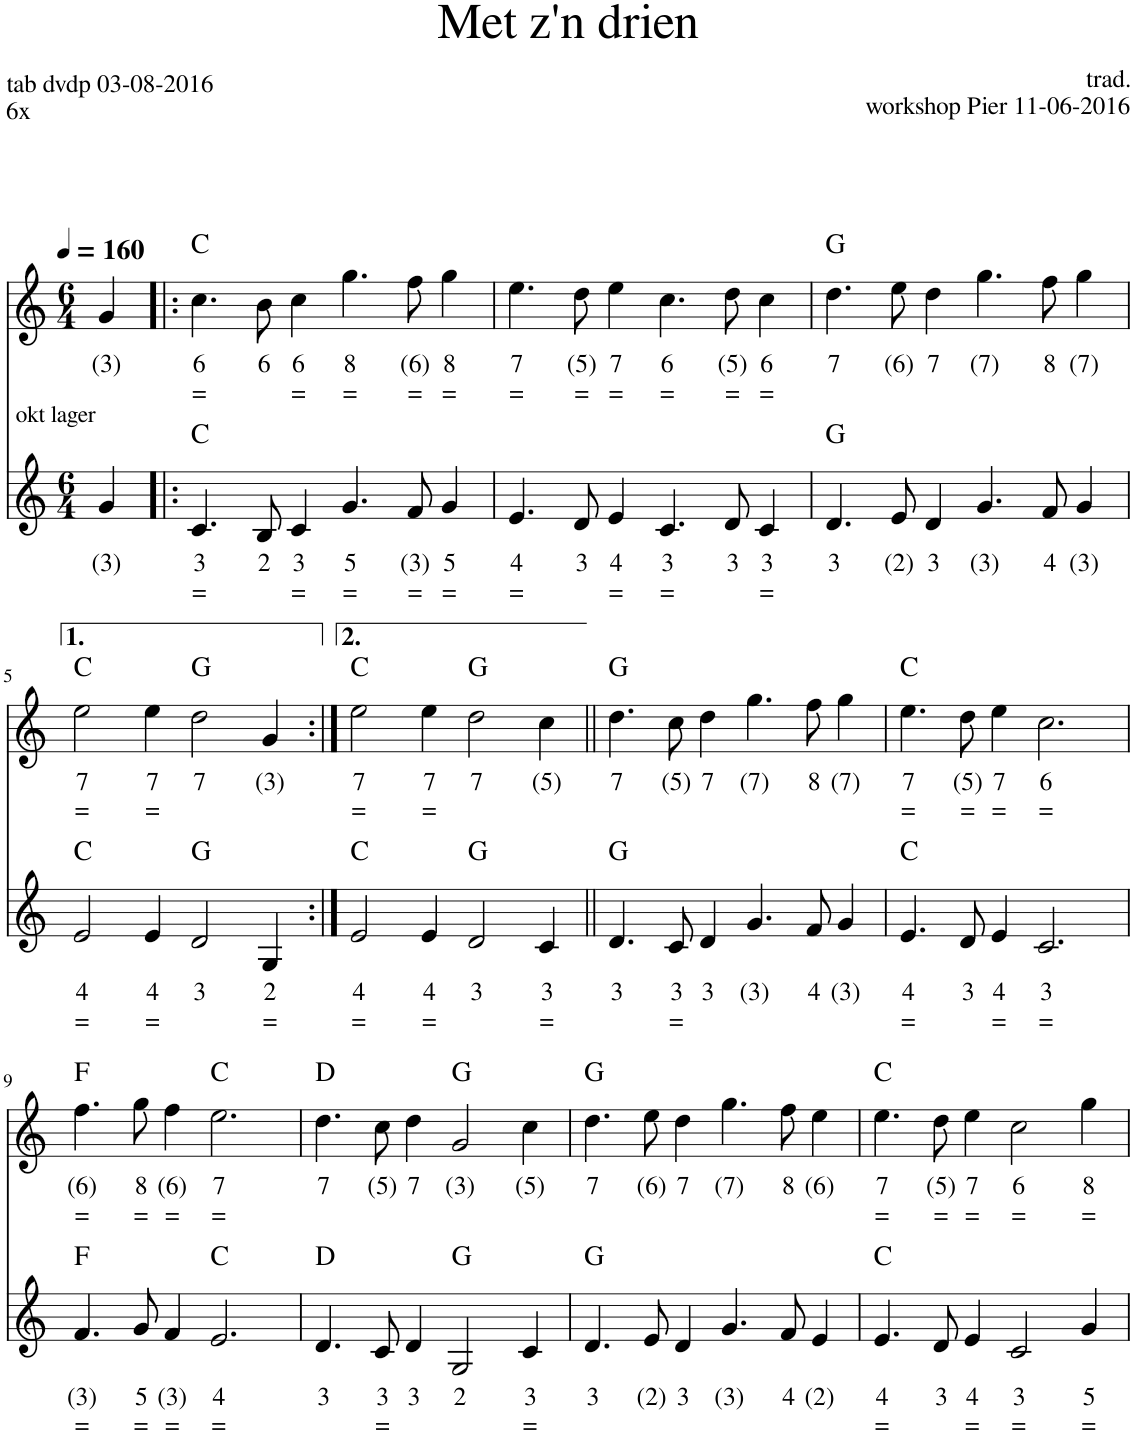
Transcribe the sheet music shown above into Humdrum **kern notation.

**kern	**text	**text	**kern	**text	**text	**kern	**text	**text	**kern	**text	**text	**harte
*part4	*part4	*part4	*part3	*part3	*part3	*part2	*part2	*part2	*part1	*part1	*part1	*part1
*staff4	*staff4	*staff4	*staff3	*staff3	*staff3	*staff2	*staff2	*staff2	*staff1	*staff1	*staff1	*
*I"Stem	*	*	*I"Stem	*	*	*I"Stem	*	*	*I"Stem	*	*	*
*stria5	*	*	*stria5	*	*	*	*	*	*	*	*	*
*clefG2	*	*	*clefG2	*	*	*clefG2	*	*	*clefG2	*	*	*
*k[]	*	*	*k[]	*	*	*k[]	*	*	*k[]	*	*	*
*M6/4	*	*	*M6/4	*	*	*M6/4	*	*	*M6/4	*	*	*
*MM160	*	*	*MM160	*	*	*MM160	*	*	*MM160	*	*	*
=1	=1	=1	=1	=1	=1	=1	=1	=1	=1	=1	=1	=1
!	!	!	!	!	!	!LO:TX:a:t=okt lager	!	!	!	!	!	!
!	!	!	!	!	!	!	!LO:LY:b	!	!	!LO:LY:b	!	!
4r	.	.	4r	.	.	4g/	(3)	.	4g/	(3)	.	.
=2!|:	=2!|:	=2!|:	=2!|:	=2!|:	=2!|:	=2!|:	=2!|:	=2!|:	=2!|:	=2!|:	=2!|:	=2!|:
!	!	!	!	!	!	!	!LO:LY:b	!LO:LY:b	!	!LO:LY:b	!LO:LY:b	!
2.aa	(7)	=	2.e	(2)	.	4.c/	3	=	4.cc\	6	=	C:maj
!	!	!	!	!	!	!	!LO:LY:b	!	!	!LO:LY:b	!	!
.	.	.	.	.	.	8B/	2	.	8b\	6	.	.
!	!	!	!	!	!	!	!LO:LY:b	!LO:LY:b	!	!LO:LY:b	!LO:LY:b	!
.	.	.	.	.	.	4c/	3	=	4cc\	6	=	.
!	!	!	!	!	!	!	!LO:LY:b	!LO:LY:b	!	!LO:LY:b	!LO:LY:b	!
2.ee	7	=	2.e 2.b	6(2)	.	4.g/	5	=	4.gg\	8	=	.
!	!	!	!	!	!	!	!LO:LY:b	!LO:LY:b	!	!LO:LY:b	!LO:LY:b	!
.	.	.	.	.	.	8f/	(3)	=	8ff\	(6)	=	.
!	!	!	!	!	!	!	!LO:LY:b	!LO:LY:b	!	!LO:LY:b	!LO:LY:b	!
.	.	.	.	.	.	4g/	5	=	4gg\	8	=	.
=3	=3	=3	=3	=3	=3	=3	=3	=3	=3	=3	=3	=3
!	!	!	!	!	!	!	!LO:LY:b	!LO:LY:b	!	!LO:LY:b	!LO:LY:b	!
2.aa	(7)	=	2.a	(4)	=	4.e/	4	=	4.ee\	7	=	.
!	!	!	!	!	!	!	!LO:LY:b	!	!	!LO:LY:b	!LO:LY:b	!
.	.	.	.	.	.	8d/	3	.	8dd\	(5)	=	.
!	!	!	!	!	!	!	!LO:LY:b	!LO:LY:b	!	!LO:LY:b	!LO:LY:b	!
.	.	.	.	.	.	4e/	4	=	4ee\	7	=	.
!	!	!	!	!	!	!	!LO:LY:b	!LO:LY:b	!	!LO:LY:b	!LO:LY:b	!
2.ee	7	=	2.e	4	=	4.c/	3	=	4.cc\	6	=	.
!	!	!	!	!	!	!	!LO:LY:b	!	!	!LO:LY:b	!LO:LY:b	!
.	.	.	.	.	.	8d/	3	.	8dd\	(5)	=	.
!	!	!	!	!	!	!	!LO:LY:b	!LO:LY:b	!	!LO:LY:b	!LO:LY:b	!
.	.	.	.	.	.	4c/	3	=	4cc\	6	=	.
=4	=4	=4	=4	=4	=4	=4	=4	=4	=4	=4	=4	=4
!	!	!	!	!	!	!	!LO:LY:b	!	!	!LO:LY:b	!	!
2.gg	(7)	.	2.g	(3)	.	4.d/	3	.	4.dd\	7	.	G:maj
!	!	!	!	!	!	!	!LO:LY:b	!	!	!LO:LY:b	!	!
.	.	.	.	.	.	8e/	(2)	.	8ee\	(6)	.	.
!	!	!	!	!	!	!	!LO:LY:b	!	!	!LO:LY:b	!	!
.	.	.	.	.	.	4d/	3	.	4dd\	7	.	.
!	!	!	!	!	!	!	!LO:LY:b	!	!	!LO:LY:b	!	!
2.b	6	.	2.B 2.g	(3)2	.	4.g/	(3)	.	4.gg\	(7)	.	.
!	!	!	!	!	!	!	!LO:LY:b	!	!	!LO:LY:b	!	!
.	.	.	.	.	.	8f/	4	.	8ff\	8	.	.
!	!	!	!	!	!	!	!LO:LY:b	!	!	!LO:LY:b	!	!
.	.	.	.	.	.	4g/	(3)	.	4gg\	(7)	.	.
!!LO:LB:g=z
=5	=5	=5	=5	=5	=5	=5	=5	=5	=5	=5	=5	=5
!	!	!	!	!	!	!	!LO:LY:b	!LO:LY:b	!	!LO:LY:b	!LO:LY:b	!
2cc	6	=	2c	3	=	2e/	4	=	2ee\	7	=	C:maj
!	!	!	!	!	!	!	!LO:LY:b	!LO:LY:b	!	!LO:LY:b	!LO:LY:b	!
4ee	7	=	4e	4	=	4e/	4	=	4ee\	7	=	.
!	!	!	!	!	!	!	!LO:LY:b	!	!	!LO:LY:b	!	!
2gg	(7)	.	2f	4	.	2d/	3	.	2dd\	7	.	G:maj
!	!	!	!	!	!	!	!LO:LY:b	!LO:LY:b	!	!LO:LY:b	!	!
4r	.	.	4r	.	.	4G/	2	=	4g/	(3)	.	.
=6:|!	=6:|!	=6:|!	=6:|!	=6:|!	=6:|!	=6:|!	=6:|!	=6:|!	=6:|!	=6:|!	=6:|!	=6:|!
!	!	!	!	!	!	!	!LO:LY:b	!LO:LY:b	!	!LO:LY:b	!LO:LY:b	!
2cc	6	=	2c	3	=	2e/	4	=	2ee\	7	=	C:maj
!	!	!	!	!	!	!	!LO:LY:b	!LO:LY:b	!	!LO:LY:b	!LO:LY:b	!
4ee	7	=	4e	4	=	4e/	4	=	4ee\	7	=	.
!	!	!	!	!	!	!	!LO:LY:b	!	!	!LO:LY:b	!	!
2gg	(7)	.	2g	(3)	.	2d/	3	.	2dd\	7	.	G:maj
!	!	!	!	!	!	!	!LO:LY:b	!LO:LY:b	!	!LO:LY:b	!	!
4aa	9	.	4A	3	=	4c/	3	=	4cc\	(5)	.	.
=7||	=7||	=7||	=7||	=7||	=7||	=7||	=7||	=7||	=7||	=7||	=7||	=7||
!	!	!	!	!	!	!	!LO:LY:b	!	!	!LO:LY:b	!	!
2.dd	7	.	2.d 2.a	53	.	4.d/	3	.	4.dd\	7	.	G:maj
!	!	!	!	!	!	!	!LO:LY:b	!LO:LY:b	!	!LO:LY:b	!	!
.	.	.	.	.	.	8c/	3	=	8cc\	(5)	.	.
!	!	!	!	!	!	!	!LO:LY:b	!	!	!LO:LY:b	!	!
.	.	.	.	.	.	4d/	3	.	4dd\	7	.	.
!	!	!	!	!	!	!	!LO:LY:b	!	!	!LO:LY:b	!	!
2.ee	(6)	.	2.e	(2)	.	4.g/	(3)	.	4.gg\	(7)	.	.
!	!	!	!	!	!	!	!LO:LY:b	!	!	!LO:LY:b	!	!
.	.	.	.	.	.	8f/	4	.	8ff\	8	.	.
!	!	!	!	!	!	!	!LO:LY:b	!	!	!LO:LY:b	!	!
.	.	.	.	.	.	4g/	(3)	.	4gg\	(7)	.	.
=8	=8	=8	=8	=8	=8	=8	=8	=8	=8	=8	=8	=8
!	!	!	!	!	!	!	!LO:LY:b	!LO:LY:b	!	!LO:LY:b	!LO:LY:b	!
1.a	(4)	=	1.e	4	=	4.e/	4	=	4.ee\	7	=	C:maj
!	!	!	!	!	!	!	!LO:LY:b	!	!	!LO:LY:b	!LO:LY:b	!
.	.	.	.	.	.	8d/	3	.	8dd\	(5)	=	.
!	!	!	!	!	!	!	!LO:LY:b	!LO:LY:b	!	!LO:LY:b	!LO:LY:b	!
.	.	.	.	.	.	4e/	4	=	4ee\	7	=	.
!	!	!	!	!	!	!	!LO:LY:b	!LO:LY:b	!	!LO:LY:b	!LO:LY:b	!
.	.	.	.	.	.	2.c/	3	=	2.cc\	6	=	.
!!LO:LB:g=z
=9	=9	=9	=9	=9	=9	=9	=9	=9	=9	=9	=9	=9
!	!	!	!	!	!	!	!LO:LY:b	!LO:LY:b	!	!LO:LY:b	!LO:LY:b	!
2.ff	(6)	=	2.f 2.cc	6(3)	==	4.f/	(3)	=	4.ff\	(6)	=	F:maj
!	!	!	!	!	!	!	!LO:LY:b	!LO:LY:b	!	!LO:LY:b	!LO:LY:b	!
.	.	.	.	.	.	8g/	5	=	8gg\	8	=	.
!	!	!	!	!	!	!	!LO:LY:b	!LO:LY:b	!	!LO:LY:b	!LO:LY:b	!
.	.	.	.	.	.	4f/	(3)	=	4ff\	(6)	=	.
!	!	!	!	!	!	!	!LO:LY:b	!LO:LY:b	!	!LO:LY:b	!LO:LY:b	!
2.aa	(7)	=	2.a	(4)	=	2.e/	4	=	2.ee\	7	=	C:maj
=10	=10	=10	=10	=10	=10	=10	=10	=10	=10	=10	=10	=10
!	!	!	!	!	!	!	!LO:LY:b	!	!	!LO:LY:b	!	!
2.dd	7	.	2.d 2.a	53	.	4.d/	3	.	4.dd\	7	.	D:maj
!	!	!	!	!	!	!	!LO:LY:b	!LO:LY:b	!	!LO:LY:b	!	!
.	.	.	.	.	.	8c/	3	=	8cc\	(5)	.	.
!	!	!	!	!	!	!	!LO:LY:b	!	!	!LO:LY:b	!	!
.	.	.	.	.	.	4d/	3	.	4dd\	7	.	.
!	!	!	!	!	!	!	!LO:LY:b	!	!	!LO:LY:b	!	!
4gg	(7)	.	4g	(3)	.	2G/	2	.	2g/	(3)	.	G:maj
4ff	8	.	4f	4	.	.	.	.	.	.	.	.
!	!	!	!	!	!	!	!LO:LY:b	!LO:LY:b	!	!LO:LY:b	!	!
4ee	(6)	.	4e	(2)	.	4c/	3	=	4cc\	(5)	.	.
=11	=11	=11	=11	=11	=11	=11	=11	=11	=11	=11	=11	=11
!	!	!	!	!	!	!	!LO:LY:b	!	!	!LO:LY:b	!	!
2.dd	7	.	2.d	3	.	4.d/	3	.	4.dd\	7	.	G:maj
!	!	!	!	!	!	!	!LO:LY:b	!	!	!LO:LY:b	!	!
.	.	.	.	.	.	8e/	(2)	.	8ee\	(6)	.	.
!	!	!	!	!	!	!	!LO:LY:b	!	!	!LO:LY:b	!	!
.	.	.	.	.	.	4d/	3	.	4dd\	7	.	.
!	!	!	!	!	!	!	!LO:LY:b	!	!	!LO:LY:b	!	!
2.ee	(6)	.	2.e	(2)	.	4.g/	(3)	.	4.gg\	(7)	.	.
!	!	!	!	!	!	!	!LO:LY:b	!	!	!LO:LY:b	!	!
.	.	.	.	.	.	8f/	4	.	8ffn\	8	.	.
!	!	!	!	!	!	!	!LO:LY:b	!	!	!LO:LY:b	!	!
.	.	.	.	.	.	4e/	(2)	.	4ee\	(6)	.	.
=12	=12	=12	=12	=12	=12	=12	=12	=12	=12	=12	=12	=12
!	!	!	!	!	!	!	!LO:LY:b	!LO:LY:b	!	!LO:LY:b	!LO:LY:b	!
2.a	(4)	=	2.e	4	=	4.e/	4	=	4.ee\	7	=	C:maj
!	!	!	!	!	!	!	!LO:LY:b	!	!	!LO:LY:b	!LO:LY:b	!
.	.	.	.	.	.	8d/	3	.	8dd\	(5)	=	.
!	!	!	!	!	!	!	!LO:LY:b	!LO:LY:b	!	!LO:LY:b	!LO:LY:b	!
.	.	.	.	.	.	4e/	4	=	4ee\	7	=	.
!	!	!	!	!	!	!	!LO:LY:b	!LO:LY:b	!	!LO:LY:b	!LO:LY:b	!
4ff	(6)	=	4f 4a	(4)(3)	==	2c/	3	=	2cc\	6	=	.
4ee	7	=	4e	4	=	.	.	.	.	.	.	.
!	!	!	!	!	!	!	!LO:LY:b	!LO:LY:b	!	!LO:LY:b	!LO:LY:b	!
4dd	(5)	=	4d	3	.	4g/	5	=	4gg\	8	=	.
=	=	=	=	=	=	=	=	=	=	=	=	=
*-	*-	*-	*-	*-	*-	*-	*-	*-	*-	*-	*-	*-
